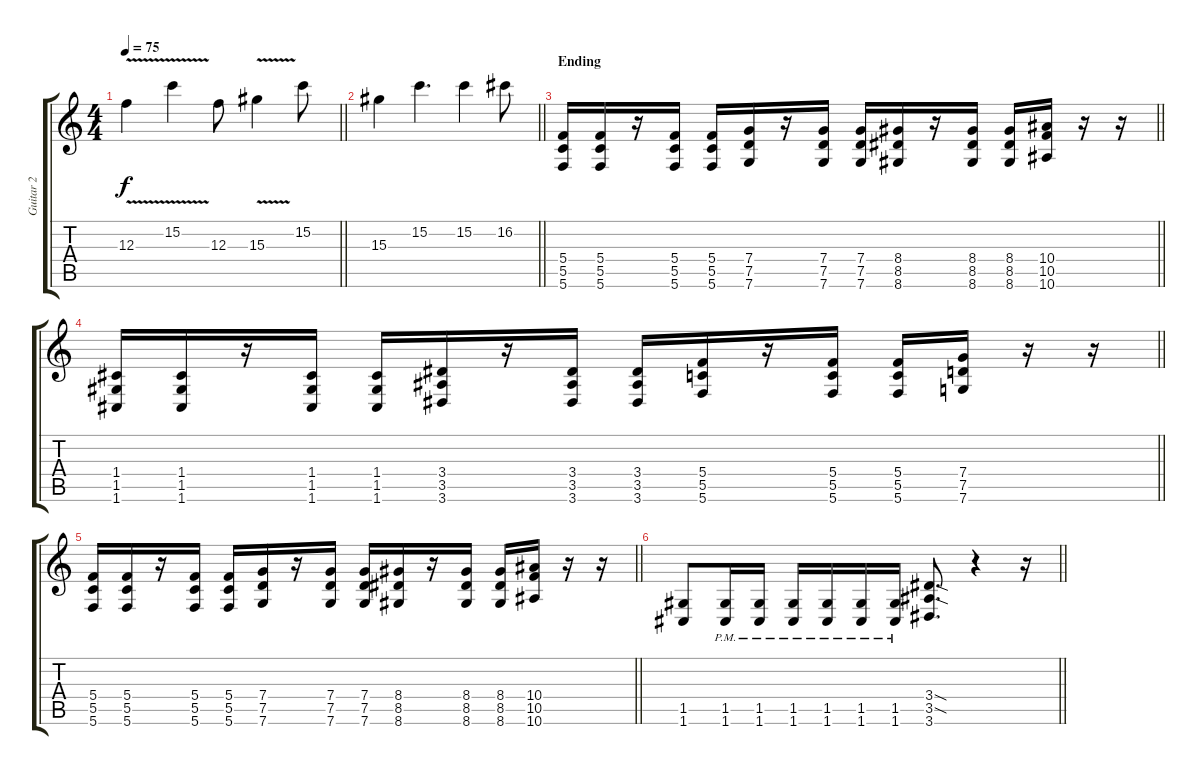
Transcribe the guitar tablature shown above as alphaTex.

\track ("Guitar 2" "Guitar 2") {instrument distortionguitar}
\staff {score tabs}
\tuning (D4 A3 F3 C3 G2 C2) {hide}
\ts (4 4)
\tempo 75
\clef g2
\barLineRight lightlight
\ks c
12.3{v}.4{dy f} 15.2{v}.4 12.3.8 15.3{v}.4 15.2.8 |
\barLineRight lightlight
15.3.4 15.2.4{d} 15.2.4 16.2.8 |
\section ("" "Ending")
\barLineRight lightlight
(5.4 5.5 5.6).16 (5.4 5.5 5.6).16 r.16 (5.4 5.5 5.6).16 (5.4 5.5 5.6).16 (7.4 7.5 7.6).16 r.16 (7.4 7.5 7.6).16 (7.4 7.5 7.6).16 (8.4 8.5 8.6).16 r.16 (8.4 8.5 8.6).16 (8.4 8.5 8.6).16 (10.4 10.5 10.6).16 r.16 r.16 |
\barLineRight lightlight
(1.4 1.5 1.6).16 (1.4 1.5 1.6).16 r.16 (1.4 1.5 1.6).16 (1.4 1.5 1.6).16 (3.4 3.5 3.6).16 r.16 (3.4 3.5 3.6).16 (3.4 3.5 3.6).16 (5.4 5.5 5.6).16 r.16 (5.4 5.5 5.6).16 (5.4 5.5 5.6).16 (7.4 7.5 7.6).16 r.16 r.16 |
\barLineRight lightlight
(5.4 5.5 5.6).16 (5.4 5.5 5.6).16 r.16 (5.4 5.5 5.6).16 (5.4 5.5 5.6).16 (7.4 7.5 7.6).16 r.16 (7.4 7.5 7.6).16 (7.4 7.5 7.6).16 (8.4 8.5 8.6).16 r.16 (8.4 8.5 8.6).16 (8.4 8.5 8.6).16 (10.4 10.5 10.6).16 r.16 r.16 |
\barLineRight lightlight
(1.5 1.6).8 (1.5{pm} 1.6{pm}).16 (1.5{pm} 1.6{pm}).16 (1.5{pm} 1.6{pm}).16 (1.5{pm} 1.6{pm}).16 (1.5{pm} 1.6{pm}).16 (1.5{pm} 1.6{pm}).16 (3.4{sod} 3.5{sod} 3.6).8{d} r.4 r.16
